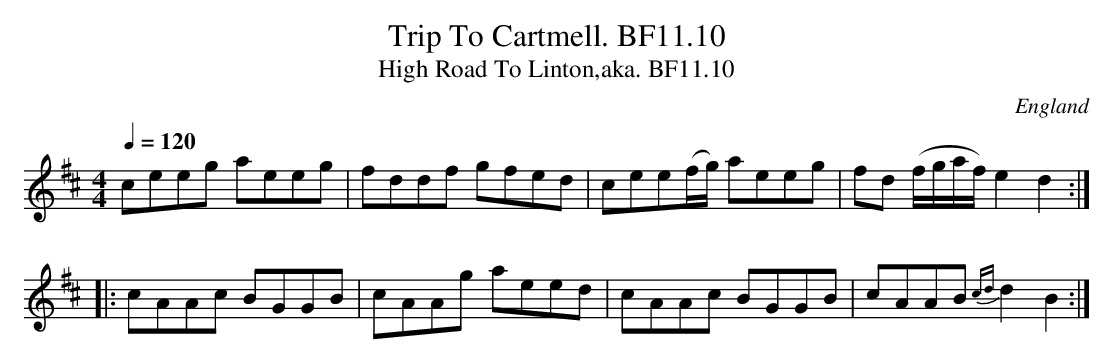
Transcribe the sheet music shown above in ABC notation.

X:1
T:Trip To Cartmell. BF11.10
T:High Road To Linton,aka. BF11.10
M:4/4
L:1/8
Q:1/4=120
O:England
notC:Hand of James Lishman
K:D major
ceeg aeeg|fddf gfed|cee(f/g/) aeeg|fd (f/g/a/f/) e2d2:|!
|:cAAc BGGB|cAAg aeed|cAAc BGGB|cAAB {cd}d2B2:|
